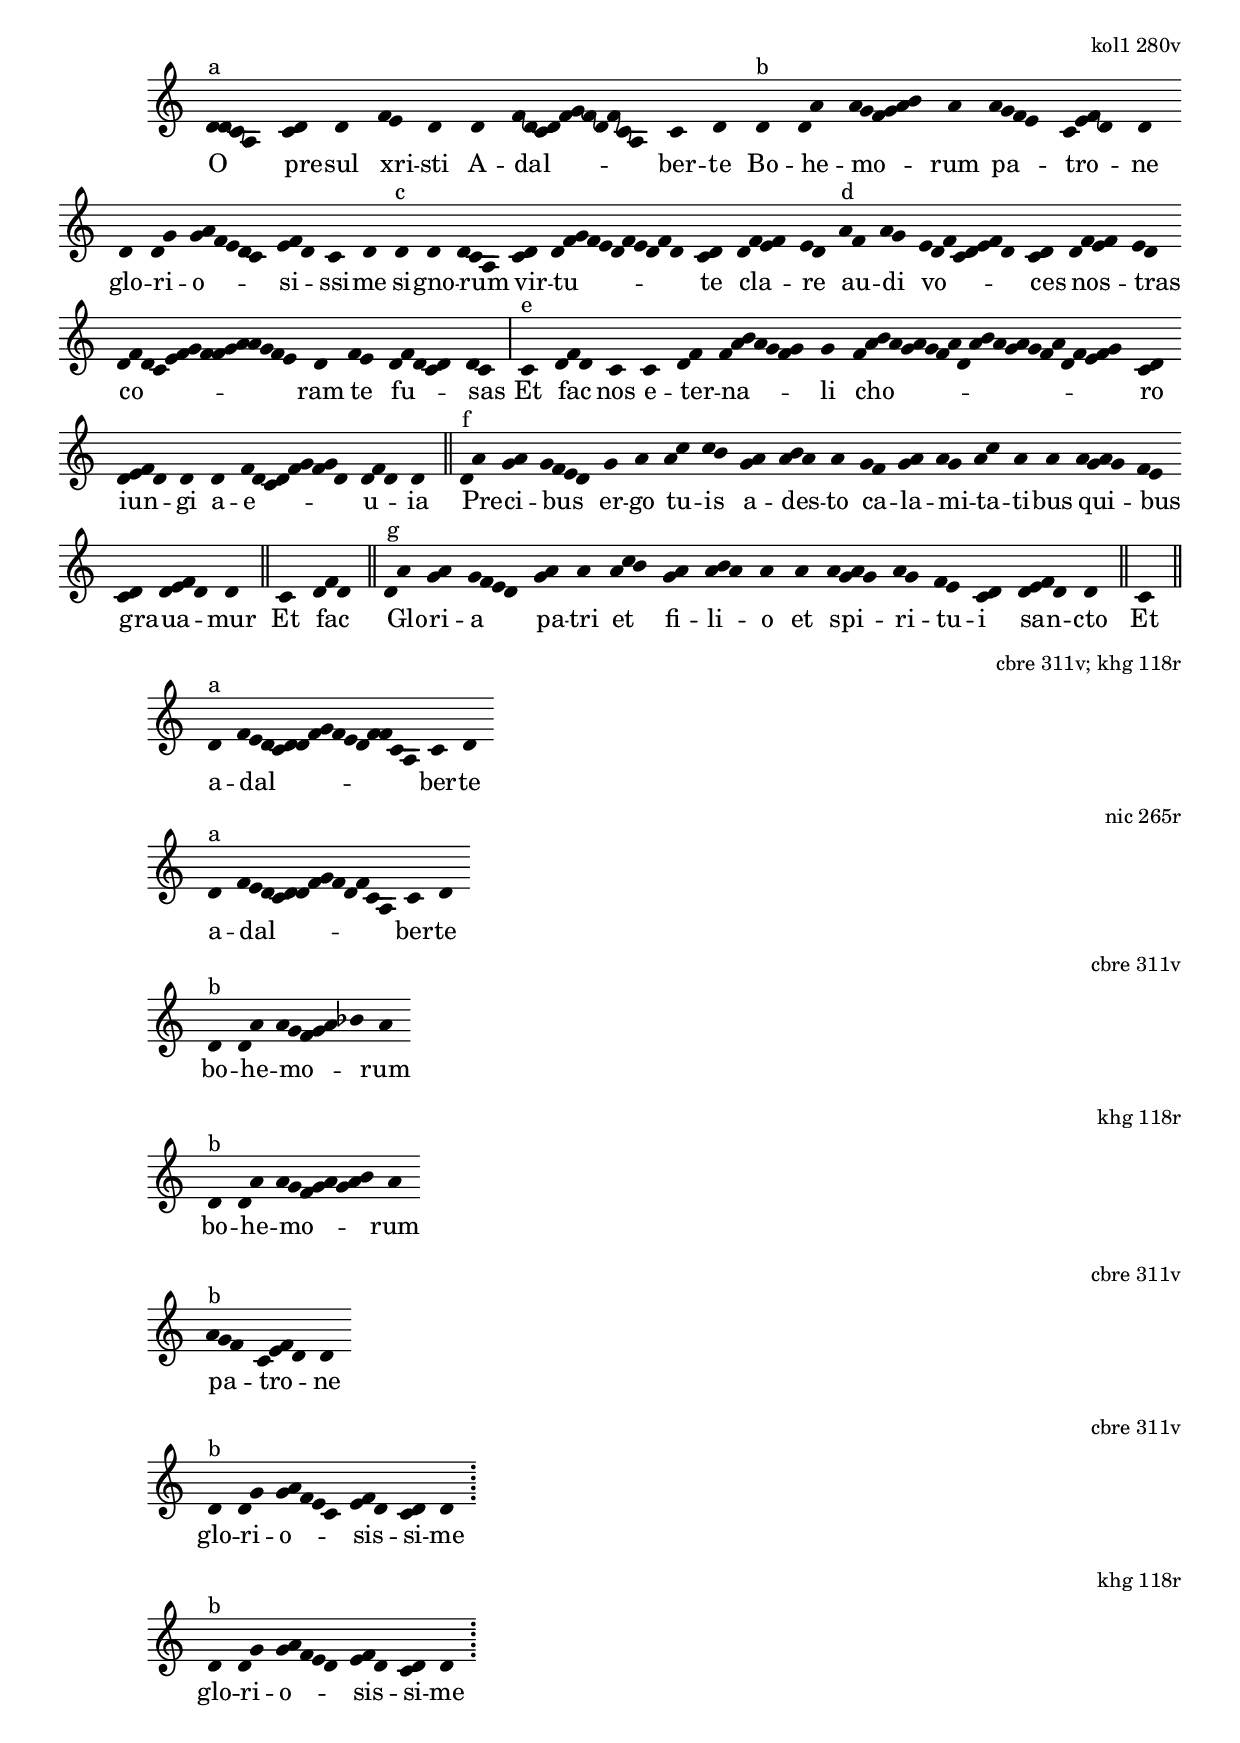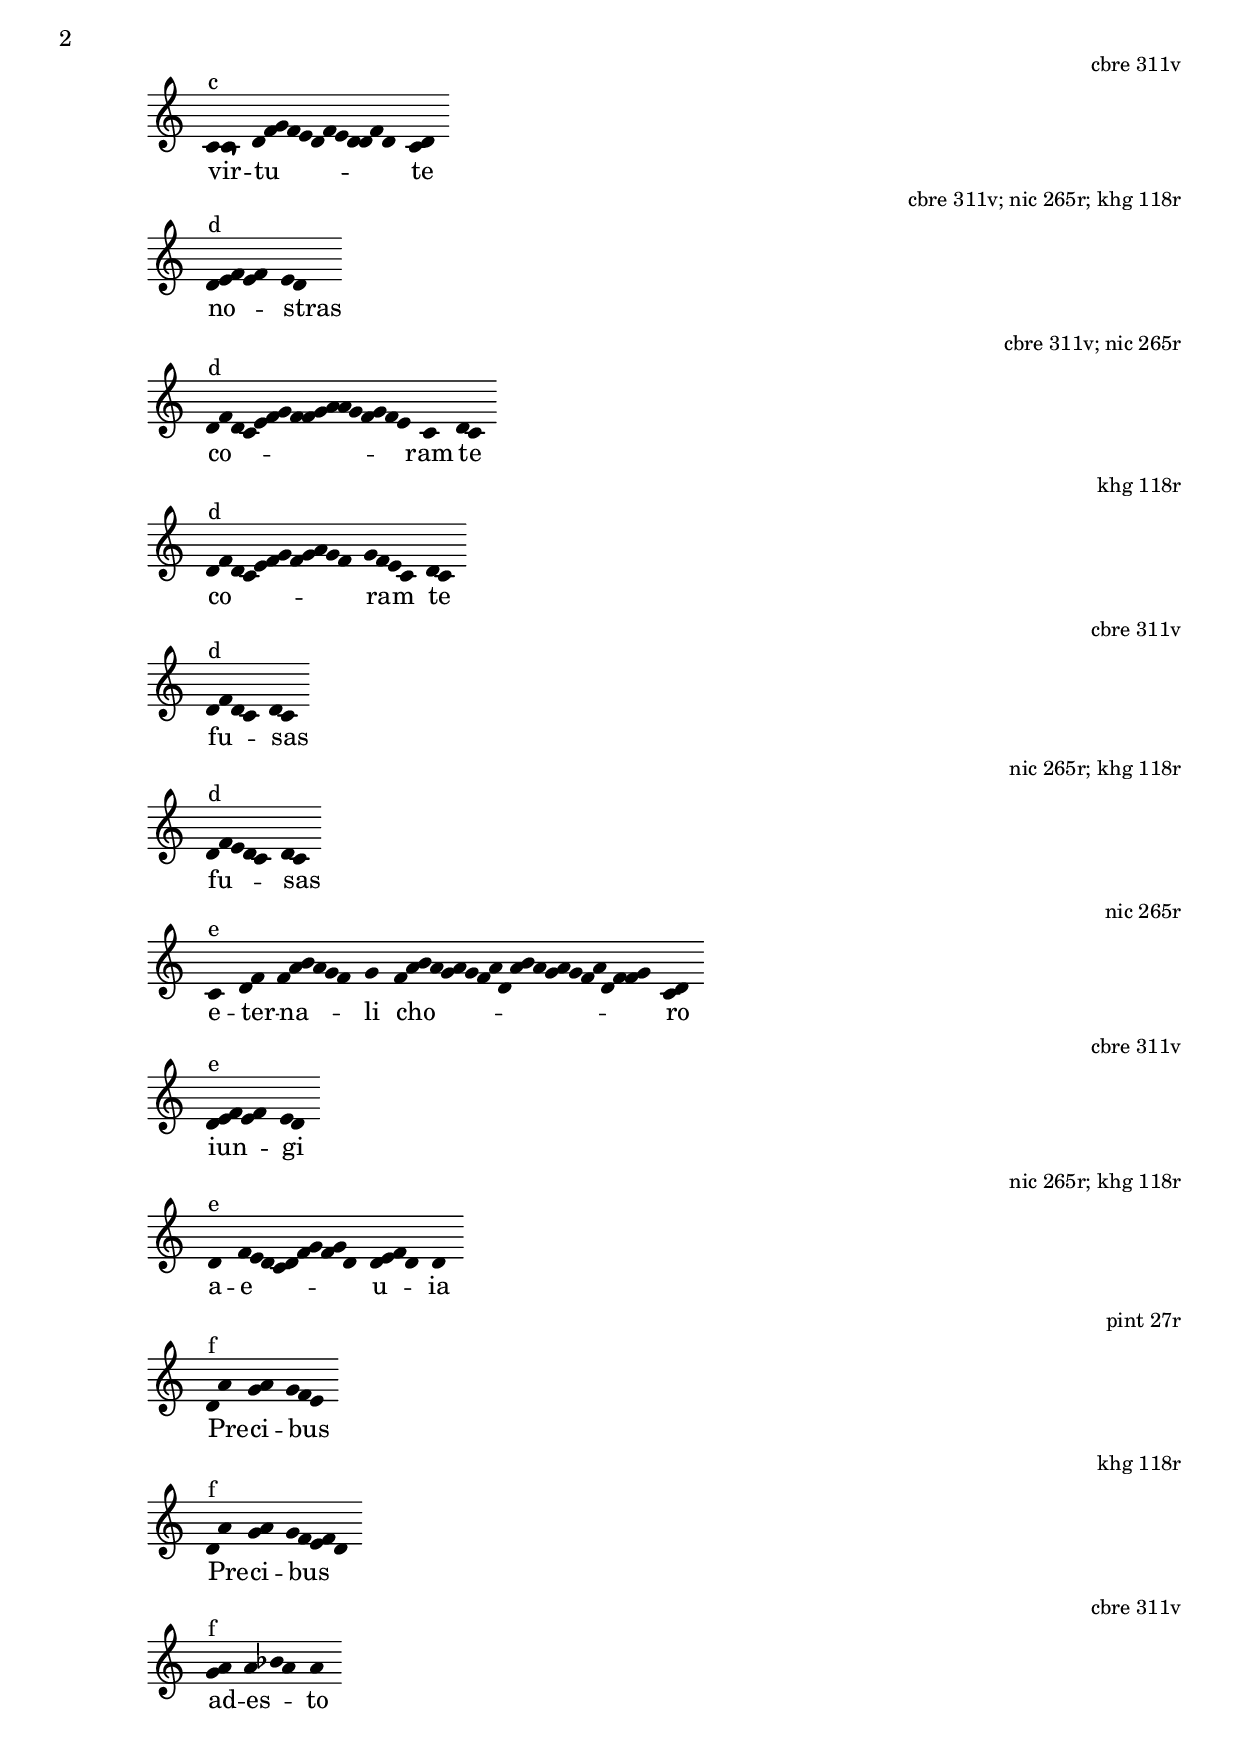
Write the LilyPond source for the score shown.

\version "2.19.32"

\include "../lib/synopsis.ily"

\score {
  \transpose c c' {
    \plainchant
    \melisma { d^"a" d \tli c \sli a, } \bar "" \melisma { c d } d \bar "" \melisma { f e } d \bar "" d \melisma { f \sli d \tli c d f g \tli f \sli d f \mli c \sli a, } c d \bar ""
    d^"b" \melisma { d a } \melisma { a g f g a b } a \bar "" \melisma { a g f e } \melisma { c e f \sli d } d \bar "" d \melisma { d g } \melisma { g a f e d c } \melisma { e f d } c d \bar ""
    d^"c" d \melisma { d c a, } \bar "" \melisma { c d } \melisma { d f g f e d f e d f d } \melisma { c d } \bar "" \melisma { d f e f } \melisma { e d } \bar ""
    \melisma { a^"d" f } \melisma { a g } \bar "" \melisma { e d f c d e f d } \melisma { c d } \bar "" \melisma { d f e f } \melisma { e d } \bar ""
    \melisma { d f d c e f g f f g a a g f e } d \bar "" \melisma { f e } \bar "" \melisma { d f d c d } \melisma { d c } \bar "|"

    c^"e" \bar "" \melisma { d f d } \bar "" c \bar "" c \melisma { d f } \melisma { f a b a g f g } g \bar "" \melisma { f a b a g a g f a d a b a g a g f a d f e f g } \melisma { c d } \bar "" \melisma { d e f d } d \bar ""
    d \melisma { f d c d f g f g d } \melisma { d f d } d \bar "||"

    \melisma { d^"f" a } \melisma { g a } \melisma { g f e d } \bar "" g a \bar "" \melisma { a c' } \melisma { c' b } \bar ""
    \melisma { g a } \melisma { a b a } a \bar "" \melisma { g f } \melisma { g a } \melisma { a g } \melisma { a c' } a a \bar ""
    \melisma { a g a g } \melisma { f e } \bar "" \melisma { c d } \melisma { d e f d } d \bar "||"

    c \bar "" \melisma { d f d } \bar "||"

    \melisma { d^"g" a } \melisma { g a } \melisma { g f e d } \bar "" \melisma { g a } a \bar "" \melisma { a c' b } \bar "" \melisma { g a } \melisma { a b a } a \bar ""
    a \bar "" \melisma { a g a g } \melisma { a g } \melisma { f e } \melisma { c d } \bar "" \melisma { d e f d } d \bar "||"

    c \bar "||"
  }
  \addlyrics {
    O pre -- sul xri -- sti A -- dal -- ber -- te
    Bo -- he -- mo -- rum pa -- tro -- ne glo -- ri -- o -- si -- ssi -- me
    si -- gno -- rum vir -- tu -- te cla -- re
    au -- di vo -- ces nos -- tras
    co -- ram te fu -- sas

    Et fac nos e -- ter -- na -- li cho -- ro iun -- gi
    a -- e -- u -- ia

    Pre -- ci -- bus er -- go tu -- is
    a -- des -- to ca -- la -- mi -- ta -- ti -- bus
    qui -- bus gra -- ua -- mur

    Et fac

    Glo -- ri -- a pa -- tri et fi -- li -- o
    et spi -- ri -- tu -- i san -- cto

    Et
  }
  \header {
    quid = "responsorium"
    modus = "2+1"
    fontes = "kol1 280v"
  }
}

\score {
  \transpose c c' {
    \plainchant
    d^"a" \melisma { f e d c d d f g f e d f f c a, } c d
  }
  \addlyrics {
    a -- dal -- ber -- te
  }
  \header {
    fontes = "cbre 311v; khg 118r"
  }
}

\score {
  \transpose c c' {
    \plainchant
    d^"a" \melisma { f e d c d d f g f d f c a, } c d
  }
  \addlyrics {
    a -- dal -- ber -- te
  }
  \header {
    fontes = "nic 265r"
  }
}

\score {
  \transpose c c' {
    \plainchant
    d^"b" \melisma { d a } \melisma { a g f g a bes } a
  }
  \addlyrics {
    bo -- he -- mo -- rum
  }
  \header {
    fontes = "cbre 311v"
  }
}

\score {
  \transpose c c' {
    \plainchant
    d^"b" \melisma { d a } \melisma { a g f g a g a b } a
  }
  \addlyrics {
    bo -- he -- mo -- rum
  }
  \header {
    fontes = "khg 118r"
  }
}

\score {
  \transpose c c' {
    \plainchant
    \melisma { a^"b" g f } \melisma { c e f d } d
  }
  \addlyrics {
    pa -- tro -- ne
  }
  \header {
    fontes = "cbre 311v"
  }
}

\score {
  \transpose c c' {
    \plainchant
    d^"b" \melisma { d g } \melisma { g a f e c } \melisma { e f d } \melisma { c d } d \bar ";"
  }
  \addlyrics {
    glo -- ri -- o -- sis -- si -- me
  }
  \header {
    fontes = "cbre 311v"
  }
}

\score {
  \transpose c c' {
    \plainchant
    d^"b" \melisma { d g } \melisma { g a f e d } \melisma { e f d } \melisma { c d } d \bar ";"
  }
  \addlyrics {
    glo -- ri -- o -- sis -- si -- me
  }
  \header {
    fontes = "khg 118r"
  }
}

\score {
  \transpose c c' {
    \plainchant
    \melisma { c^"c" \strophicus c } \melisma { d f g f e d f e d d f d } \melisma { c d }
  }
  \addlyrics {
    vir -- tu -- te
  }
  \header {
    fontes = "cbre 311v"
  }
}

\score {
  \transpose c c' {
    \plainchant
    \melisma { d^"d" e f e f } \melisma { e d }
  }
  \addlyrics {
    no -- stras
  }
  \header {
    fontes = "cbre 311v; nic 265r; khg 118r"
  }
}

\score {
  \transpose c c' {
    \plainchant
    \melisma { d^"d" f d c e f g f f g a a g f g f e } c \melisma { d c }
  }
  \addlyrics {
    co -- ram te
  }
  \header {
    fontes = "cbre 311v; nic 265r"
  }
}

\score {
  \transpose c c' {
    \plainchant
    \melisma { d^"d" f d c e f g f g a g f } \melisma { g f e c } \melisma { d c }
  }
  \addlyrics {
    co -- ram te
  }
  \header {
    fontes = "khg 118r"
  }
}

\score {
  \transpose c c' {
    \plainchant
    \melisma { d^"d" f d c } \melisma { d c }
  }
  \addlyrics {
    fu -- sas
  }
  \header {
    fontes = "cbre 311v"
  }
}

\score {
  \transpose c c' {
    \plainchant
    \melisma { d^"d" f e d c } \melisma { d c }
  }
  \addlyrics {
    fu -- sas
  }
  \header {
    fontes = "nic 265r; khg 118r"
  }
}

\score {
  \transpose c c' {
    \plainchant
    c^"e" \melisma { d f } \melisma { f a b a g f } g \melisma { f a b a g a g f a d a b a g a g f a d f f g } \melisma { c d }
  }
  \addlyrics {
    e -- ter -- na -- li cho -- ro
  }
  \header {
    fontes = "nic 265r"
  }
}

\score {
  \transpose c c' {
    \plainchant
    \melisma { d^"e" e f e f } \melisma { e d }
  }
  \addlyrics {
    iun -- gi
  }
  \header {
    fontes = "cbre 311v"
  }
}

\score {
  \transpose c c' {
    \plainchant
    d^"e" \melisma { f e d c d f g f g d } \melisma { d e f d } d
  }
  \addlyrics {
    a -- e -- u -- ia
  }
  \header {
    fontes = "nic 265r; khg 118r"
  }
}

\score {
  \transpose c c' {
    \plainchant
    \melisma { d^"f" a } \melisma { g a } \melisma { g f e }
  }
  \addlyrics {
    Pre -- ci -- bus
  }
  \header {
    fontes = "pint 27r"
  }
}

\score {
  \transpose c c' {
    \plainchant
    \melisma { d^"f" a } \melisma { g a } \melisma { g f e f d }
  }
  \addlyrics {
    Pre -- ci -- bus
  }
  \header {
    fontes = "khg 118r"
  }
}

\score {
  \transpose c c' {
    \plainchant
    \melisma { g^"f" a } \melisma { a bes a } a
  }
  \addlyrics {
    ad -- es -- to
  }
  \header {
    fontes = "cbre 311v"
  }
}

\score {
  \transpose c c' {
    \plainchant
    \melisma { d^"g" a } \melisma { g a } \melisma { g f e f d }
    g a
  }
  \addlyrics {
    Glo -- ri -- a
    pa -- tri
  }
  \header {
    fontes = "khg 118r"
  }
}

\score {
  \transpose c c' {
    \plainchant
    \melisma { a^"g" c' } \melisma { c' b } \melisma { g a } \melisma { a bes a }
  }
  \addlyrics {
    et fi -- li -- o
  }
  \header {
    fontes = "cbre 311v"
  }
}

\score {
  \transpose c c' {
    \plainchant
    \melisma { a^"g" c' } \melisma { c' b } \melisma { g a } \melisma { a b a }
  }
  \addlyrics {
    et fi -- li -- o
  }
  \header {
    fontes = "nic 265r; pint 27r; khg 118v"
  }
}

\score {
  \transpose c c' {
    \plainchant
    a^"g" a \melisma { a g a g } \melisma { f e } \melisma { c d }
  }
  \addlyrics {
    et spi -- ri -- tu -- i
  }
  \header {
    fontes = "nic 265r; pint 27r"
  }
}

\score {
  \transpose c c' {
    \plainchant
    a^"g" a \melisma { a g a \strophicus a } \melisma { f e } \melisma { c d }
  }
  \addlyrics {
    et spi -- ri -- tu -- i
  }
  \header {
    fontes = "khg 118v"
  }
}
